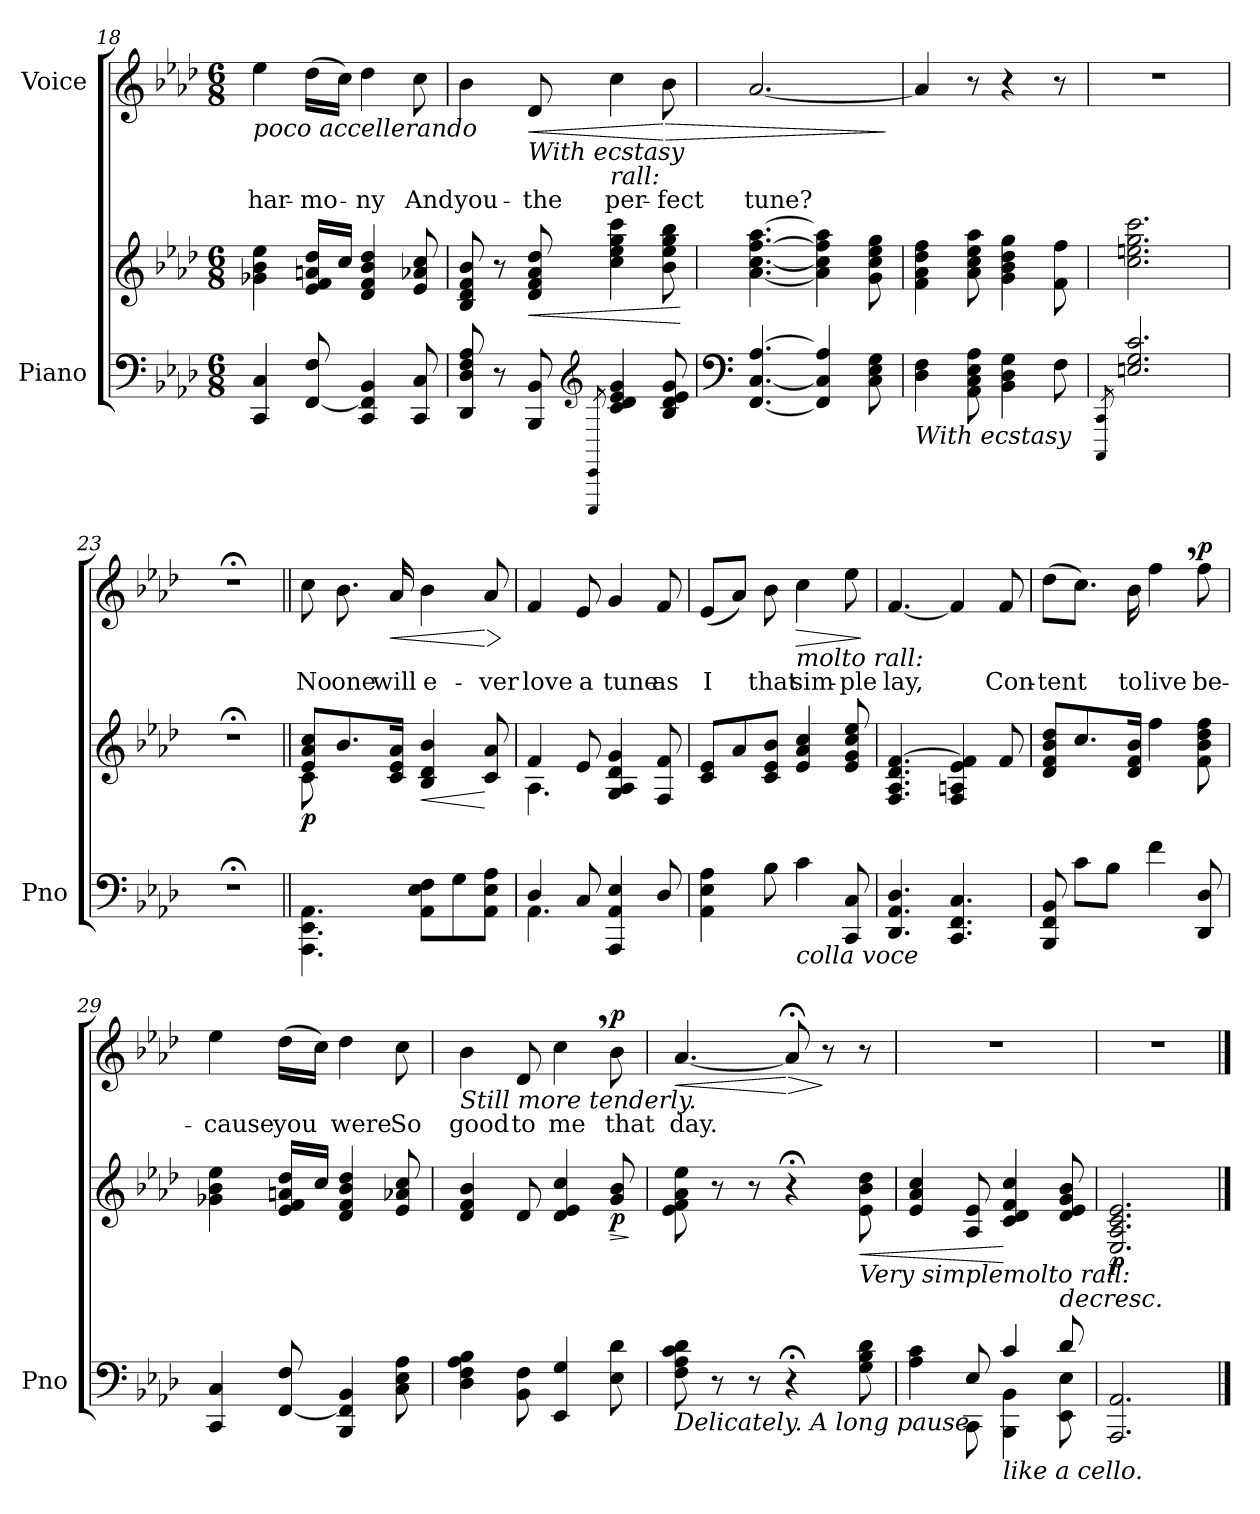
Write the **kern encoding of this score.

**kern	**kern	**dynam	**kern	**text	**dynam
*part2	*part2	*part2	*part1	*part1	*part1
*staff3	*staff2	*staff2/3	*staff1	*staff1	*staff1
*I"Piano	*	*	*I"Voice	*	*
*I'Pno	*	*	*	*	*
*clefF4	*clefG2	*	*clefG2	*	*
*k[b-e-a-d-]	*k[b-e-a-d-]	*	*k[b-e-a-d-]	*	*
*M6/8	*M6/8	*	*M6/8	*	*
=18	=18	=18	=18	=18	=18
!	!	!	!LO:TX:b:i:t=poco accellerando	!	!
!	!	!	!	!LO:LY:b	!
4CC/ 4C/	4g-X\ 4b-\ 4ee-\	.	4ee-\	har-	.
!	!	!	!	!LO:LY:b	!
[8FF/ 8F/	16e-/ 16f/ 16an/ 16dd-/LL	.	(16dd-\LL	-mo-	.
.	16cc/JJ	.	16cc\JJ)	.	.
!	!	!	!	!LO:LY:b	!
4CC/ 4FF/] 4BB-/	4d-/ 4f/ 4b-/ 4dd-/	.	4dd-\	-ny	.
!	!	!	!	!LO:LY:b	!
8CC/ 8C/	8e-/ 8a-X/ 8cc/	.	8cc\	And	.
=19	=19	=19	=19	=19	=19
!	!	!	!	!LO:LY:b	!
8DD-/ 8D-/ 8F/ 8A-/	8B-/ 8d-/ 8f/ 8b-/	.	4b-\	you--	.
8r	8r	.	.	.	.
!	!	!	!LO:TX:b:i:t=With ecstasy	!	!
!	!	!LO:HP:b	!	!LO:LY:b	!LO:HP:b
8BBB-/ 8BB-/	8d-/ 8f/ 8a-/ 8dd-/	<	8d-/	the	<
*clefG2	*	*	*	*	*
8qEEE-/ 8qEE-/	.	.	.	.	.
!	!	!	!LO:TX:b:i:t=rall&colon;	!	!
!	!	!	!	!LO:LY:b	!
4c/ 4d-/ 4e-/ 4g/	4cc\ 4ee-\ 4gg\ 4ccc\	.	4cc\	per-	.
!	!	!	!	!LO:LY:b	!LO:HP:n=1:b
8B-/ 8d-/ 8e-/ 8g/	8b-\ 8ee-\ 8gg\ 8bb-\	.	8b-\	-fect	[ >
.	.	[	.	.	.
=20	=20	=20	=20	=20	=20
*clefF4	*	*	*	*	*
!	!	!	!	!LO:LY:b	!
[4.FF/ [4.C/ [4.A-/	[4.a-\ [<4.cc\ [4.ff\ [4.aa-\	.	[2.a-/	tune?	.
4FF/] 4C/] 4A-/]	4a-\] 4cc\] 4ff\] 4aa-\]	.	.	.	.
8C\ 8E-\ 8G\	8g\ 8cc\ 8ee-\ 8gg\	.	.	.	.
.	.	.	.	.	]
!!LO:LB:g=z
=21	=21	=21	=21	=21	=21
!LO:TX:b:i:t=With ecstasy	!	!	!	!	!
4D-\ 4F\	4f\ 4a-\ 4dd-\ 4ff\	.	4a-/]	.	.
8AA-\ 8C\ 8E-\ 8A-\	8a-\ 8cc\ 8ee-\ 8aa-\	.	8r	.	.
4BB-\ 4D-\ 4G\	4g\ 4b-\ 4dd-\ 4gg\	.	4r	.	.
8F\	8f\ 8ff\	.	8r	.	.
=22	=22	=22	=22	=22	=22
8qCCC/ 8qCC/	.	.	.	.	.
2.En/ 2.G/ 2.c/	2.cc\ 2.een\ 2.gg\ 2.ccc\	.	2.r	.	.
=23	=23	=23	=23	=23	=23
2.r;<	2.r;<	.	2.r;<	.	.
=24||	=24||	=24||	=24||	=24||	=24||
*^	*^	*	*	*	*
!	!	!	!	!LO:DY:b	!	!LO:LY:b	!LO:DY:a
!	!	!	!	!	!	!	!LO:DY:n=1:a
8ryy	4.AAA-\ 4.EE-\ 4.AA-\	8e-/ 8a-/ 8cc/L	8c\L	p	8cc\	No	p other-dynamics
!	!	!	!	!	!	!LO:LY:b	!
8B-/	.	8.b-/	2ryy	.	8.b-\	one	.
8A-/J	.	.	.	.	.	.	.
!	!	!	!	!	!	!LO:LY:b	!LO:HP:b
.	.	16c/ 16e-/ 16a-/Jk	.	.	16a-/	will	<
!	!	!	!	!LO:HP:b	!	!LO:LY:b	!
4.ryy	8AA-\ 8E-\ 8F\L	4B-/ 4d-/ 4b-/	.	<	4b-\	e-	.
.	8G\	.	.	.	.	.	.
!	!	!	!	!	!	!LO:LY:b	!LO:HP:n=1:b
.	8AA-\ 8E-\ 8A-\J	8c/ 8a-/	8ryy	[	8a-/	-ver	[ >
*v	*v	*	*	*	*	*	*
*	*v	*v	*	*	*	*
.	.	.	.	.	]
=25	=25	=25	=25	=25	=25
*^	*^	*	*	*	*
!	!	!	!	!	!	!LO:LY:b	!
4D-/	4.AA-\	4f/	4.A-\	.	4f/	love	.
!	!	!	!	!	!	!LO:LY:b	!
8C/	.	8e-/	.	.	8e-/	a	.
!	!	!	!	!	!	!LO:LY:b	!
4AAA-/ 4AA-/ 4E-/	4.ryy	4G/ 4A-/ 4d-/ 4g/	4.ryy	.	4g/	tune	.
!	!	!	!	!	!	!LO:LY:b	!
8D-/	.	8F/ 8f/	.	.	8f/	as	.
*v	*v	*	*	*	*	*	*
*	*v	*v	*	*	*	*
!!LO:LB:g=z
=26	=26	=26	=26	=26	=26
!	!	!	!	!LO:LY:b	!
4AA-\ 4E-\ 4A-\	8c/ 8e-/L	.	(8e-/L	I	.
.	8a-/	.	8a-/J)	.	.
!	!	!	!	!LO:LY:b	!
8B-\	8c/ 8e-/ 8b-/J	.	8b-\	that	.
!	!	!	!LO:TX:b:i:t=molto rall&colon;	!	!
!LO:TX:b:i:t=colla voce	!	!	!	!	!
!	!	!	!	!LO:LY:b	!LO:HP:b
4c\	4e-/ 4a-/ 4cc/	.	4cc\	sim-	>
!	!	!	!	!LO:LY:b	!
8CC/ 8C/	8e-/ 8g/ 8cc/ 8ee-/	.	8ee-\	-ple	.
.	.	.	.	.	]
=27	=27	=27	=27	=27	=27
!	!	!	!	!LO:LY:b	!
4.DD-/ 4.AA-/ 4.D-/	4.F/ 4.A-/ 4.d-/ [4.f/	.	[4.f/	lay,	.
4.CC/ 4.FF/ 4.C/	4F/ 4An/ 4e-/ 4f/]	.	4f/]	.	.
!	!	!	!	!LO:LY:b	!
.	8f/	.	8f/	Con-	.
=28	=28	=28	=28	=28	=28
!	!	!	!	!LO:LY:b	!
8BBB-/ 8FF/ 8BB-/	8d-/ 8f/ 8b-/ 8dd-/L	.	(8dd-\L	-tent	.
8c\L	8.cc/	.	8.cc\J)	.	.
8B-\J	.	.	.	.	.
!	!	!	!	!LO:LY:b	!
.	16d-/ 16f/ 16b-/Jk	.	16b-\	to	.
!	!	!	!	!LO:LY:b	!
4f\	4ff\	.	4ff,\	live	.
!	!	!	!	!LO:LY:b	!LO:DY:a
8DD-/ 8D-/	8f\ 8b-\ 8dd-\ 8ff\	.	8ff\	be-	p
=29	=29	=29	=29	=29	=29
!	!	!	!	!LO:LY:b	!
4CC/ 4C/	4g-X\ 4b-\ 4ee-\	.	4ee-\	-cause	.
!	!	!	!	!LO:LY:b	!
[8FF/ 8F/	16e-/ 16f/ 16an/ 16dd-/LL	.	(16dd-\LL	you	.
.	16cc/JJ	.	16cc\JJ)	.	.
!	!	!	!	!LO:LY:b	!
4BBB-/ 4FF/] 4BB-/	4d-/ 4f/ 4b-/ 4dd-/	.	4dd-\	were	.
!	!	!	!	!LO:LY:b	!
8C\ 8E-\ 8A-\	8e-/ 8a-X/ 8cc/	.	8cc\	So	.
!!LO:LB:g=z
=30	=30	=30	=30	=30	=30
!	!	!	!LO:TX:b:i:t=Still more tenderly.	!	!
!	!	!	!	!LO:LY:b	!
4D-\ 4F\ 4A-\ 4B-\	4d-/ 4f/ 4b-/	.	4b-\	good	.
!	!	!	!	!LO:LY:b	!
8BB-\ 8F\	8d-/	.	8d-/	to	.
!	!	!	!	!LO:LY:b	!
4EE-/ 4G/	4d-/ 4e-/ 4cc/	.	4cc,\	me	.
!	!	!LO:HP:b	!	!LO:LY:b	!
!	!	!LO:DY:n=1:b	!	!	!LO:DY:a
8E-\ 8d-\	8g/ 8b-/	> p	8b-\	that	p
.	.	]	.	.	.
=31	=31	=31	=31	=31	=31
!LO:TX:b:i:t=Delicately. A long pause.	!	!	!	!	!
!	!	!	!	!LO:LY:b	!LO:HP:b
8F\ 8A-\ 8c\ 8d-\	8e-\ 8f\ 8a-\ 8ee-\	.	[4.a-/	day.	<
8r	8r	.	.	.	.
8r	8r	.	.	.	.
!	!	!	!	!	!LO:HP:n=1:b
4r;<	4r;<	.	8a-;</]	.	[ >
.	.	.	8r	.	]
!	!LO:TX:b:i:t=Very simple	!	!	!	!
!	!	!LO:HP:b	!	!	!
8G\ 8B-\ 8d-\	8e-\ 8b-\ 8dd-\	<	8r	.	.
=32	=32	=32	=32	=32	=32
*^	*	*	*	*	*
4A-\ 4c\	4ryy	4e-/ 4a-/ 4cc/	.	2.r	.	.
8E-/	8CC\	8A-/ 8e-/	.	.	.	.
!	!	!LO:TX:b:i:t=molto rall&colon;	!	!	!	!
!LO:TX:b:i:t=like a cello.	!	!	!	!	!	!
4c/	4BBB-\ 4BB-\	4c/ 4d-/ 4f/ 4cc/	[	.	.	.
!	!	!	!LO:HP:b	!	!	!
8d-/	8EE-\ 8E-\	8d-/ 8e-/ 8g/ 8b-/	>	.	.	.
=33	=33	=33	=33	=33	=33	=33
!	!	!	!LO:DY:b	!	!	!
*v	*v	*	*	*	*	*
2.AAA-/ 2.AA-/	2.E-/ 2.A-/ 2.c/ 2.e-/	p	2.r	.	.
.	.	]	.	.	.
==	==	==	==	==	==
*-	*-	*-	*-	*-	*-
